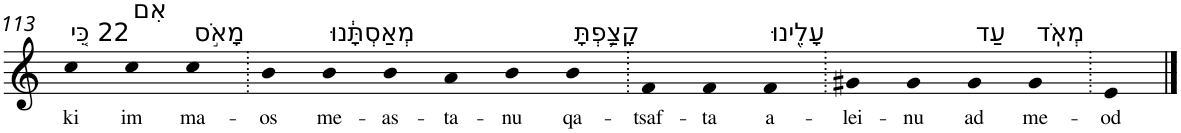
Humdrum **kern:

**kern	**text
*part1	*part1
*staff1	*staff1
*I"Piano	*
*I'Pno	*
!!LO:PB:g=z
*clefG2	*
*k[]	*
=113	=113
!LO:TX:a:t=22 כִּ֚י	!
!	!LO:LY:b
4cc	ki
!LO:TX:a:t=אִם	!
!	!LO:LY:b
4cc	im
!LO:TX:a:t=מָאֹ֣ס	!
!	!LO:LY:b
4cc	ma-
=114.	=114.
!	!LO:LY:b
4b	-os
!LO:TX:a:t=מְאַסְתָּ֔נוּ	!
!	!LO:LY:b
4b	me-
!	!LO:LY:b
4b	-as-
!	!LO:LY:b
4a	-ta-
!	!LO:LY:b
4b	-nu
!LO:TX:a:t=קָצַ֥פְתָּ	!
!	!LO:LY:b
4b	qa-
=115.	=115.
!	!LO:LY:b
4f	-tsaf-
!	!LO:LY:b
4f	-ta
!LO:TX:a:t=עָלֵ֖ינוּ	!
!	!LO:LY:b
4f	a-
=116.	=116.
!	!LO:LY:b
4g#X	-lei-
!	!LO:LY:b
4g#	-nu
!LO:TX:a:t=עַד	!
!	!LO:LY:b
4g#	ad
!LO:TX:a:t=מְאֹֽד	!
!	!LO:LY:b
4g#	me-
=117.	=117.
!	!LO:LY:b
4e	-od
==	==
*-	*-
